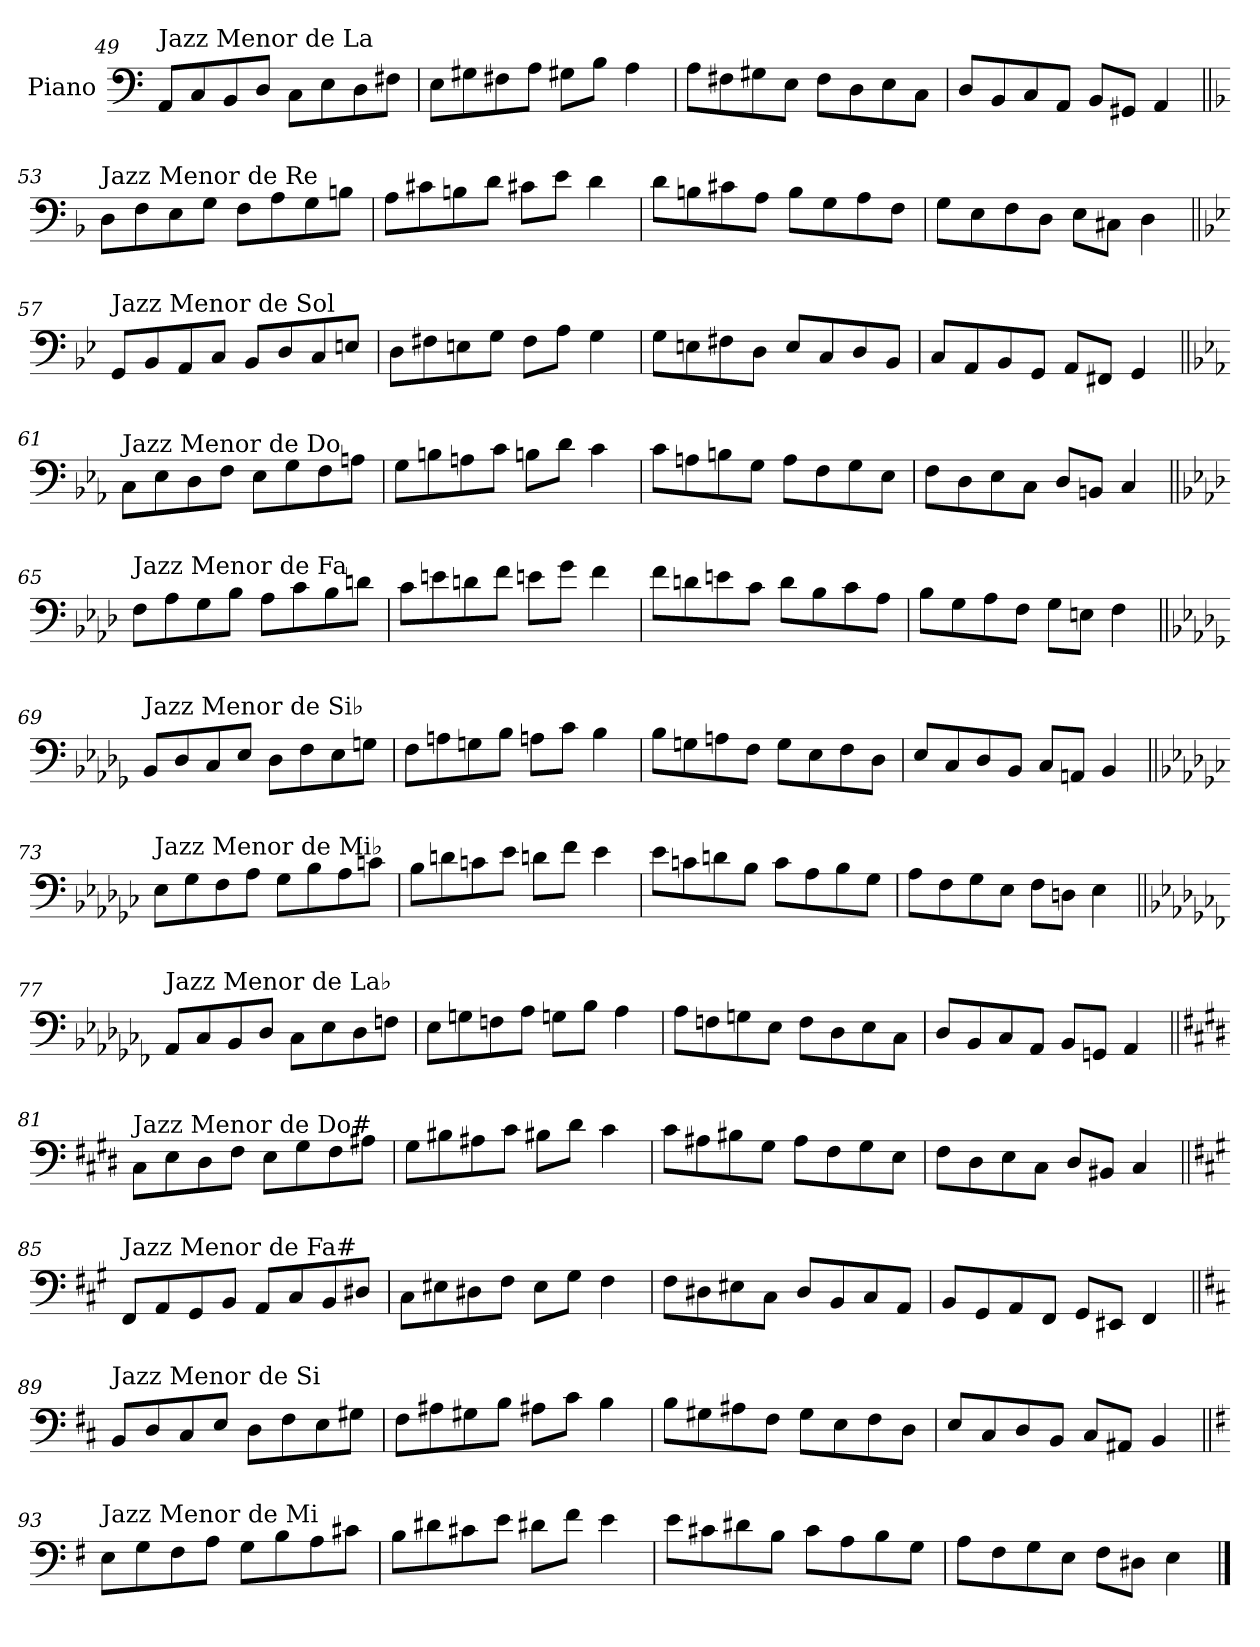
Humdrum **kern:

**kern
*part1
*staff1
*I"Piano
*I'Pno.
!!LO:PB:g=z
*clefF4
*k[]
=49
!LO:TX:a:t=Jazz Menor de La
8AA/L
8C/
8BB/
8D/J
8C\L
8E\
8D\
8F#X\J
=50
8E\L
8G#X\
8F#X\
8A\J
8G#X\L
8B\J
4A\
=51
8A\L
8F#X\
8G#X\
8E\J
8F#\L
8D\
8E\
8C\J
=52
8D/L
8BB/
8C/
8AA/J
8BB/L
8GG#X/J
4AA/
!!LO:LB:g=z
=53||
*k[b-]
!LO:TX:a:t=Jazz Menor de Re
8D\L
8F\
8E\
8G\J
8F\L
8A\
8G\
8Bn\J
=54
8A\L
8c#X\
8Bn\
8d\J
8c#X\L
8e\J
4d\
=55
8d\L
8Bn\
8c#X\
8A\J
8B\L
8G\
8A\
8F\J
=56
8G\L
8E\
8F\
8D\J
8E\L
8C#X\J
4D\
!!LO:LB:g=z
=57||
*k[b-e-]
!LO:TX:a:t=Jazz Menor de Sol
8GG/L
8BB-/
8AA/
8C/J
8BB-/L
8D/
8C/
8En/J
=58
8D\L
8F#X\
8En\
8G\J
8F#\L
8A\J
4G\
=59
8G\L
8En\
8F#X\
8D\J
8E/L
8C/
8D/
8BB-/J
=60
8C/L
8AA/
8BB-/
8GG/J
8AA/L
8FF#X/J
4GG/
!!LO:LB:g=z
=61||
*k[b-e-a-]
!LO:TX:a:t=Jazz Menor de Do
8C\L
8E-\
8D\
8F\J
8E-\L
8G\
8F\
8An\J
=62
8G\L
8Bn\
8An\
8c\J
8Bn\L
8d\J
4c\
=63
8c\L
8An\
8Bn\
8G\J
8A\L
8F\
8G\
8E-\J
=64
8F\L
8D\
8E-\
8C\J
8D/L
8BBn/J
4C/
!!LO:LB:g=z
=65||
*k[b-e-a-d-]
!LO:TX:a:t=Jazz Menor de Fa
8F\L
8A-\
8G\
8B-\J
8A-\L
8c\
8B-\
8dn\J
=66
8c\L
8en\
8dn\
8f\J
8en\L
8g\J
4f\
=67
8f\L
8dn\
8en\
8c\J
8d\L
8B-\
8c\
8A-\J
=68
8B-\L
8G\
8A-\
8F\J
8G\L
8En\J
4F\
!!LO:LB:g=z
=69||
*k[b-e-a-d-g-]
!LO:TX:a:t=Jazz Menor de Si♭
8BB-/L
8D-/
8C/
8E-/J
8D-\L
8F\
8E-\
8Gn\J
=70
8F\L
8An\
8Gn\
8B-\J
8An\L
8c\J
4B-\
=71
8B-\L
8Gn\
8An\
8F\J
8G\L
8E-\
8F\
8D-\J
=72
8E-/L
8C/
8D-/
8BB-/J
8C/L
8AAn/J
4BB-/
!!LO:LB:g=z
=73||
*k[b-e-a-d-g-c-]
!LO:TX:a:t=Jazz Menor de Mi♭
8E-\L
8G-\
8F\
8A-\J
8G-\L
8B-\
8A-\
8cn\J
=74
8B-\L
8dn\
8cn\
8e-\J
8dn\L
8f\J
4e-\
=75
8e-\L
8cn\
8dn\
8B-\J
8c\L
8A-\
8B-\
8G-\J
=76
8A-\L
8F\
8G-\
8E-\J
8F\L
8Dn\J
4E-\
!!LO:LB:g=z
=77||
*k[b-e-a-d-g-c-f-]
!LO:TX:a:t=Jazz Menor de La♭
8AA-/L
8C-/
8BB-/
8D-/J
8C-\L
8E-\
8D-\
8Fn\J
=78
8E-\L
8Gn\
8Fn\
8A-\J
8Gn\L
8B-\J
4A-\
=79
8A-\L
8Fn\
8Gn\
8E-\J
8F\L
8D-\
8E-\
8C-\J
=80
8D-/L
8BB-/
8C-/
8AA-/J
8BB-/L
8GGn/J
4AA-/
!!LO:LB:g=z
=81||
*k[f#c#g#d#]
!LO:TX:a:t=Jazz Menor de Do#
8C#\L
8E\
8D#\
8F#\J
8E\L
8G#\
8F#\
8A#X\J
=82
8G#\L
8B#X\
8A#X\
8c#\J
8B#X\L
8d#\J
4c#\
=83
8c#\L
8A#X\
8B#X\
8G#\J
8A#\L
8F#\
8G#\
8E\J
=84
8F#\L
8D#\
8E\
8C#\J
8D#/L
8BB#X/J
4C#/
!!LO:LB:g=z
=85||
*k[f#c#g#]
!LO:TX:a:t=Jazz Menor de Fa#
8FF#/L
8AA/
8GG#/
8BB/J
8AA/L
8C#/
8BB/
8D#X/J
=86
8C#\L
8E#X\
8D#X\
8F#\J
8E#\L
8G#\J
4F#\
=87
8F#\L
8D#X\
8E#X\
8C#\J
8D#/L
8BB/
8C#/
8AA/J
=88
8BB/L
8GG#/
8AA/
8FF#/J
8GG#/L
8EE#X/J
4FF#/
!!LO:LB:g=z
=89||
*k[f#c#]
!LO:TX:a:t=Jazz Menor de Si
8BB/L
8D/
8C#/
8E/J
8D\L
8F#\
8E\
8G#X\J
=90
8F#\L
8A#X\
8G#X\
8B\J
8A#X\L
8c#\J
4B\
=91
8B\L
8G#X\
8A#X\
8F#\J
8G#\L
8E\
8F#\
8D\J
=92
8E/L
8C#/
8D/
8BB/J
8C#/L
8AA#X/J
4BB/
!!LO:LB:g=z
=93||
*k[f#]
!LO:TX:a:t=Jazz Menor de Mi
8E\L
8G\
8F#\
8A\J
8G\L
8B\
8A\
8c#X\J
=94
8B\L
8d#X\
8c#X\
8e\J
8d#X\L
8f#\J
4e\
=95
8e\L
8c#X\
8d#X\
8B\J
8c#\L
8A\
8B\
8G\J
=96
8A\L
8F#\
8G\
8E\J
8F#\L
8D#X\J
4E\
==
*-
